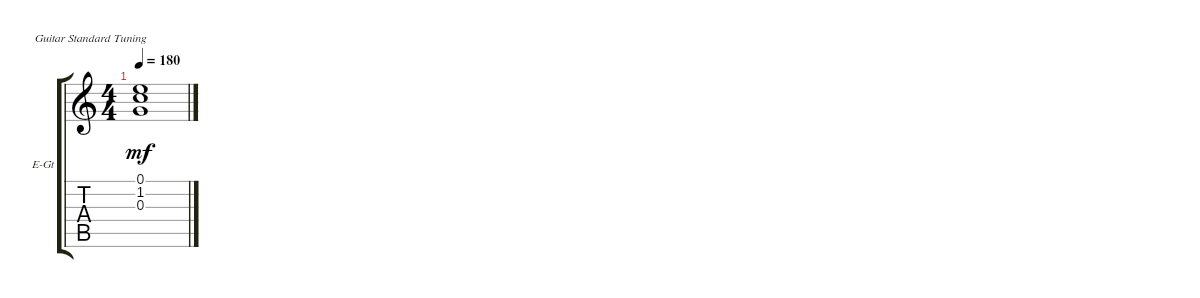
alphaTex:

\defaultSystemsLayout 4
\bracketExtendMode groupsimilarinstruments
\firstSystemTrackNameOrientation horizontal
\otherSystemsTrackNameOrientation horizontal
\track ("Electric Clean Guitar 2" "E-Gt") {instrument electricguitarclean}
\staff {score tabs}
\tuning (E4 B3 G3 D3 A2 E2)
\ts (4 4)
\tempo 180
\clef g2
\ks c
(0.1{t} 0.3{t} 1.2{t}).1{dy mf}
